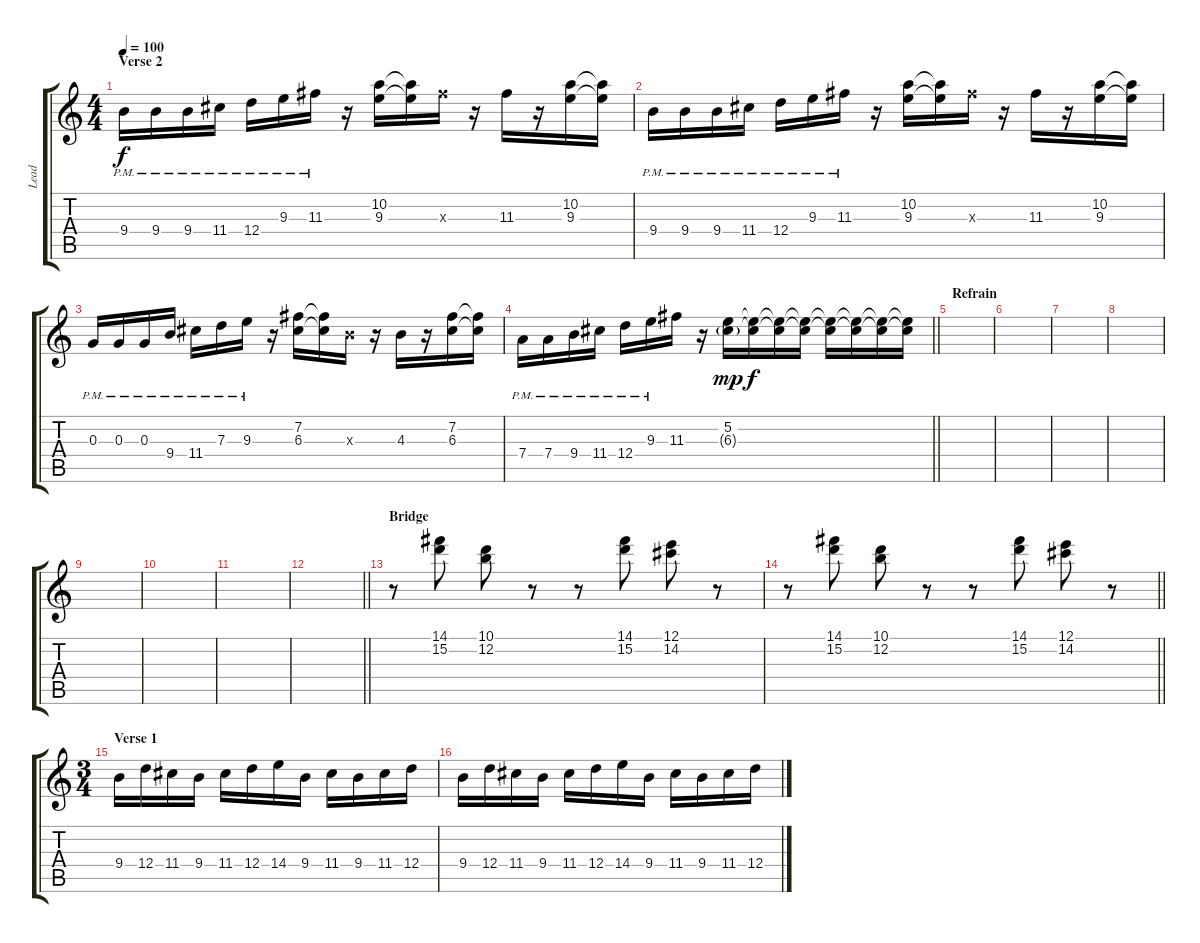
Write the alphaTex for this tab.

\track ("Lead" "Lead") {instrument distortionguitar}
\staff {score tabs}
\tuning (E4 B3 G3 D3 A2 D2) {hide}
\ts (4 4)
\section ("" "Verse 2")
\tempo 100
\clef g2
\ks c
9.4{pm}.16{dy f} 9.4{pm}.16 9.4{pm}.16 11.4{pm}.16 12.4{pm}.16 9.3{pm}.16 11.3{pm}.16 r.16 (10.2 9.3).16 (10.2{t} 9.3{t}).16 11.3{x}.16 r.16 11.3.16 r.16 (10.2 9.3).16 (10.2{t} 9.3{t}).16 |
9.4{pm}.16 9.4{pm}.16 9.4{pm}.16 11.4{pm}.16 12.4{pm}.16 9.3{pm}.16 11.3{pm}.16 r.16 (10.2 9.3).16 (10.2{t} 9.3{t}).16 11.3{x}.16 r.16 11.3.16 r.16 (10.2 9.3).16 (10.2{t} 9.3{t}).16 |
0.3{pm}.16 0.3{pm}.16 0.3{pm}.16 9.4{pm}.16 11.4{pm}.16 7.3{pm}.16 9.3{pm}.16 r.16 (7.2 6.3).16 (7.2{t} 6.3{t}).16 4.3{x}.16 r.16 4.3.16 r.16 (7.2 6.3).16 (7.2{t} 6.3{t}).16 |
\barLineRight lightlight
7.4{pm}.16 7.4{pm}.16 9.4{pm}.16 11.4{pm}.16 12.4{pm}.16 9.3{pm}.16 11.3.16 r.16 (5.2 6.3{g}).16{dy mp} (5.2{t} 6.3{t}).16{dy f} (5.2{t} 6.3{t}).16 (5.2{t} 6.3{t}).16 (5.2{t} 6.3{t}).16 (5.2{t} 6.3{t}).16 (5.2{t} 6.3{t}).16 (5.2{t} 6.3{t}).16 |
\section ("" "Refrain")
|
|
|
|
|
|
|
\barLineRight lightlight
|
\section ("" "Bridge")
r.8 (14.1 15.2).8 (10.1 12.2).8 r.8 r.8 (14.1 15.2).8 (12.1 14.2).8 r.8 |
\barLineRight lightlight
r.8 (14.1 15.2).8 (10.1 12.2).8 r.8 r.8 (14.1 15.2).8 (12.1 14.2).8 r.8 |
\ts (3 4)
\section ("" "Verse 1")
9.4.16 12.4.16 11.4.16 9.4.16 11.4.16 12.4.16 14.4.16 9.4.16 11.4.16 9.4.16 11.4.16 12.4.16 |
9.4.16 12.4.16 11.4.16 9.4.16 11.4.16 12.4.16 14.4.16 9.4.16 11.4.16 9.4.16 11.4.16 12.4.16
